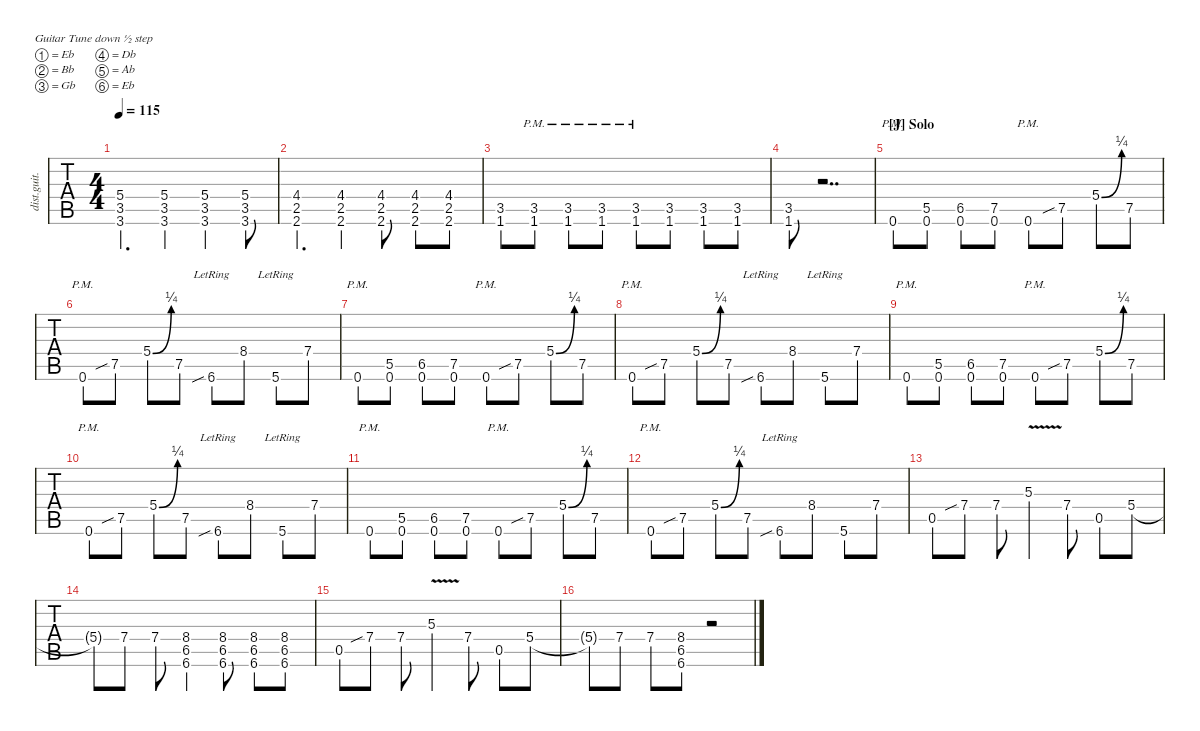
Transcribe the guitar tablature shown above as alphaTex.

\defaultSystemsLayout 4
\hideDynamics
\bracketExtendMode nobrackets
\otherSystemsTrackNameOrientation horizontal
\track ("Rhythm Guitar 1 (James)" "dist.guit.") {multiBarRest instrument distortionguitar}
\staff {tabs}
\tuning (Eb4 Bb3 Gb3 Db3 Ab2 Eb2)
\ts (4 4)
\tempo 115
\clef g2
\ks c
(3.5 5.4{acc #} 3.6{acc #}).4{d dy mf} (3.5{st} 5.4{st acc #} 3.6{st acc #}).4 (3.5{st} 5.4{st acc #} 3.6{st acc #}).4 (3.5 5.4{acc #} 3.6{acc #}).8 |
(2.5{acc #} 4.4 2.6).4{d} (2.5{st acc #} 4.4{st} 2.6{st}).4 (2.5{acc #} 4.4 2.6).8 (2.5{acc #} 4.4 2.6).8 (2.5{acc #} 4.4 2.6).8 |
(1.6 3.5).8 (1.6{pm} 3.5{pm}).8 (1.6{pm} 3.5{pm}).8 (1.6{pm} 3.5{pm}).8 (1.6{pm} 3.5{pm}).8 (1.6 3.5).8 (1.6 3.5).8 (1.6 3.5).8 |
(1.6 3.5).8 r.2{dd} |
\section ("J" "Solo")
0.6{pm acc #}.8 (0.6{acc #} 5.5{acc #}).8 (0.6{acc #} 6.5).8 (0.6{acc #} 7.5{acc #}).8 0.6{pm acc #}.8 7.5{sib acc #}.8 5.4{be (bend 0 0 27.599999999999998 1) acc #}.8 7.5{acc #}.8 |
0.6{pm acc #}.8 7.5{sib acc #}.8 5.4{be (bend 0 0 27.599999999999998 1) acc #}.8 7.5{acc #}.8 6.6{sib lr}.8 8.4.8 5.6{lr acc #}.8 7.4{acc #}.8 |
0.6{pm acc #}.8 (0.6{acc #} 5.5{acc #}).8 (0.6{acc #} 6.5).8 (0.6{acc #} 7.5{acc #}).8 0.6{pm acc #}.8 7.5{sib acc #}.8 5.4{be (bend 0 0 27.599999999999998 1) acc #}.8 7.5{acc #}.8 |
0.6{pm acc #}.8 7.5{sib acc #}.8 5.4{be (bend 0 0 27.599999999999998 1) acc #}.8 7.5{acc #}.8 6.6{sib lr}.8 8.4.8 5.6{lr acc #}.8 7.4{acc #}.8 |
0.6{pm acc #}.8 (0.6{acc #} 5.5{acc #}).8 (0.6{acc #} 6.5).8 (0.6{acc #} 7.5{acc #}).8 0.6{pm acc #}.8 7.5{sib acc #}.8 5.4{be (bend 0 0 27.599999999999998 1) acc #}.8 7.5{acc #}.8 |
0.6{pm acc #}.8 7.5{sib acc #}.8 5.4{be (bend 0 0 27.599999999999998 1) acc #}.8 7.5{acc #}.8 6.6{sib lr}.8 8.4.8 5.6{lr acc #}.8 7.4{acc #}.8 |
0.6{pm acc #}.8 (0.6{acc #} 5.5{acc #}).8 (0.6{acc #} 6.5).8 (0.6{acc #} 7.5{acc #}).8 0.6{pm acc #}.8 7.5{sib acc #}.8 5.4{be (bend 0 0 27.599999999999998 1) acc #}.8 7.5{acc #}.8 |
0.6{pm acc #}.8 7.5{sib acc #}.8 5.4{be (bend 0 0 27.599999999999998 1) acc #}.8 7.5{acc #}.8 6.6{sib lr}.8 8.4.8 5.6{acc #}.8 7.4{acc #}.8 |
0.5{acc #}.8 7.4{sib acc #}.8 7.4{acc #}.8 5.3{v}.4 7.4{acc #}.8 0.5{acc #}.8 5.4{acc #}.8 |
5.4{t acc #}.8 7.4{acc #}.8 7.4{acc #}.8 (6.6 6.5 8.4).4 (6.5 6.6 8.4).8 (6.5 6.6 8.4).8 (6.5 6.6 8.4).8 |
0.5{acc #}.8 7.4{sib acc #}.8 7.4{acc #}.8 5.3{v}.4 7.4{acc #}.8 0.5{acc #}.8 5.4{acc #}.8 |
5.4{t acc #}.8 7.4{acc #}.8 7.4{acc #}.8 (6.6 6.5 8.4).8 r.2
